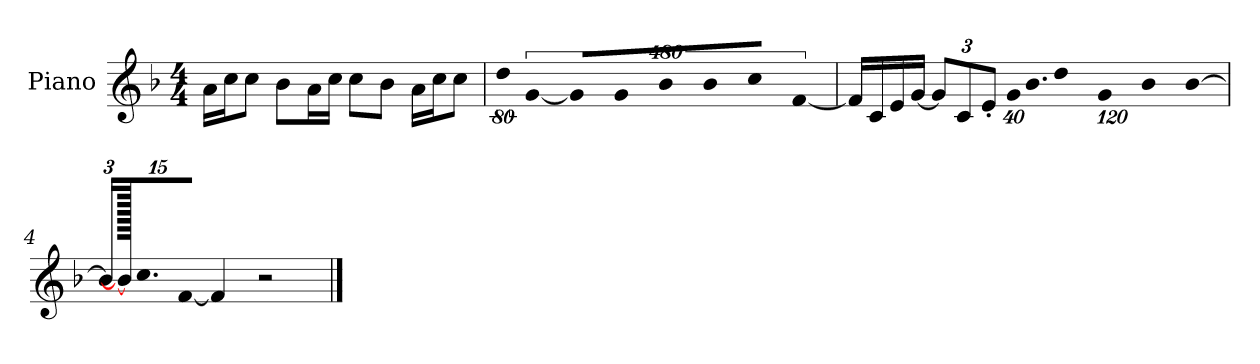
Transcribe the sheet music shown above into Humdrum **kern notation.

**kern
*part1
*staff1
*I"Piano
*I'P-no
*clefG2
*k[b-]
*M4/4
*MM90
=1
16a\LL
16cc\J
8cc\J
8b-\L
16a\L
16cc\JJ
8cc\L
8b-\J
16a\LL
16cc\J
8cc\J
=2
!LO:N:vis=8
640%71dd\
!LO:N:vis=4
[1920%427g/
!LO:N:vis=16
1920%107g/LL]
!LO:N:vis=16
1920%107g/J
!LO:N:vis=8
640%71b-/
!LO:N:vis=8
640%71b-/
!LO:N:vis=8
640%71cc/J
!LO:N:vis=4
[1920%427f/
=3
16f/LL]
16c/
16e/
[16g/JJ
*Xbrackettup
12g/L]
12c/
12e'/J
!LO:N:vis=32
640%23g\KLL
!LO:N:vis=16.
960%103b-\J
!LO:N:vis=8
960%137dd\
!LO:N:vis=16
1920%137g\L
!LO:N:vis=32
640%23b-\K
[384%41b-\J
=4
24b-/KL]
1920b-\_
12.cc/
[12f/J
4f/]
2r
==
*-
